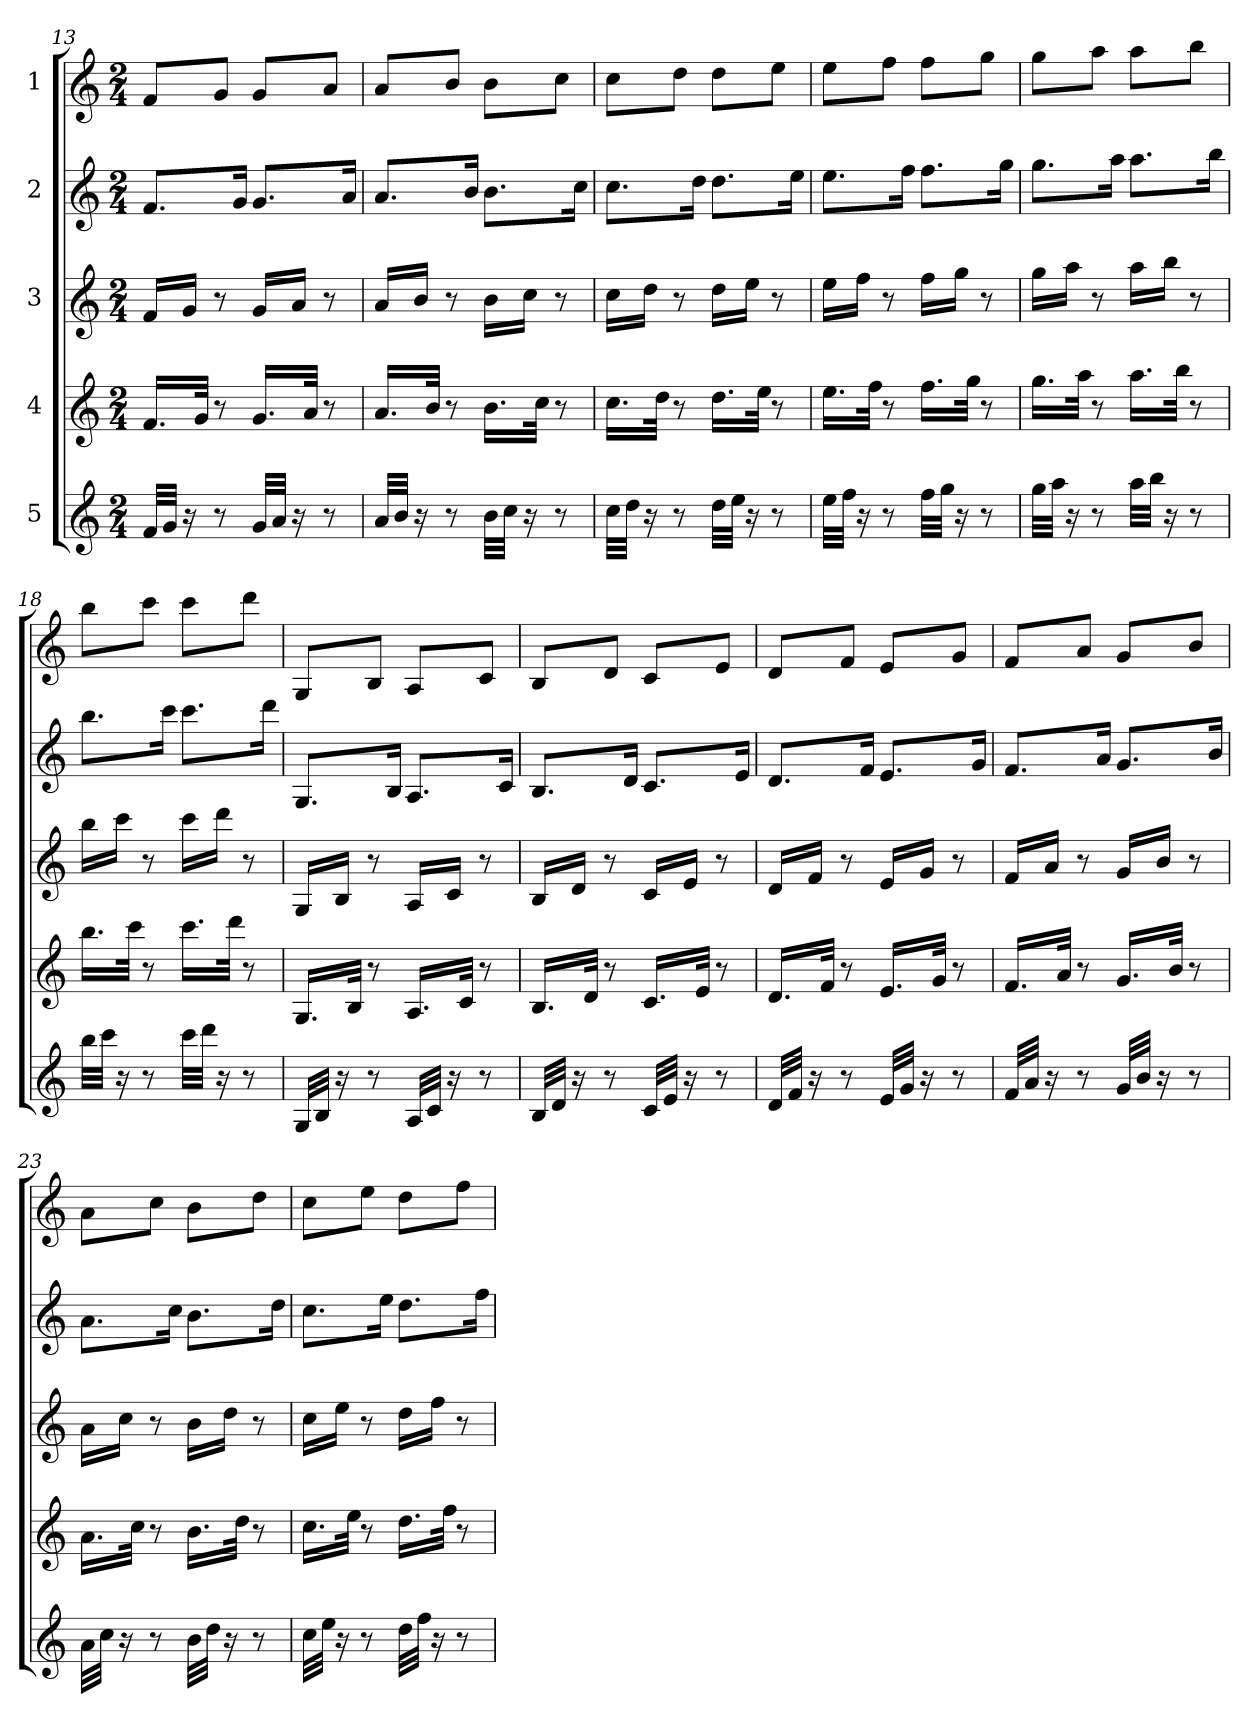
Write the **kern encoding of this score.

**kern	**kern	**kern	**kern	**kern
*part5	*part4	*part3	*part2	*part1
*staff5	*staff4	*staff3	*staff2	*staff1
*I"5	*I"4	*I"3	*I"2	*I"1
*clefG2	*clefG2	*clefG2	*clefG2	*clefG2
*k[]	*k[]	*k[]	*k[]	*k[]
*M2/4	*M2/4	*M2/4	*M2/4	*M2/4
=13	=13	=13	=13	=13
32f/LLL	16.f/LL	16f/LL	8.f/L	8f/L
32g/JJJ	.	.	.	.
16r	.	16g/JJ	.	.
.	32g/JJk	.	.	.
8r	8r	8r	.	8g/J
.	.	.	16g/Jk	.
32g/LLL	16.g/LL	16g/LL	8.g/L	8g/L
32a/JJJ	.	.	.	.
16r	.	16a/JJ	.	.
.	32a/JJk	.	.	.
8r	8r	8r	.	8a/J
.	.	.	16a/Jk	.
=14	=14	=14	=14	=14
32a/LLL	16.a/LL	16a/LL	8.a/L	8a/L
32b/JJJ	.	.	.	.
16r	.	16b/JJ	.	.
.	32b/JJk	.	.	.
8r	8r	8r	.	8b/J
.	.	.	16b/Jk	.
32b\LLL	16.b\LL	16b\LL	8.b\L	8b\L
32cc\JJJ	.	.	.	.
16r	.	16cc\JJ	.	.
.	32cc\JJk	.	.	.
8r	8r	8r	.	8cc\J
.	.	.	16cc\Jk	.
!!LO:PB:g=z
=15	=15	=15	=15	=15
32cc\LLL	16.cc\LL	16cc\LL	8.cc\L	8cc\L
32dd\JJJ	.	.	.	.
16r	.	16dd\JJ	.	.
.	32dd\JJk	.	.	.
8r	8r	8r	.	8dd\J
.	.	.	16dd\Jk	.
32dd\LLL	16.dd\LL	16dd\LL	8.dd\L	8dd\L
32ee\JJJ	.	.	.	.
16r	.	16ee\JJ	.	.
.	32ee\JJk	.	.	.
8r	8r	8r	.	8ee\J
.	.	.	16ee\Jk	.
=16	=16	=16	=16	=16
32ee\LLL	16.ee\LL	16ee\LL	8.ee\L	8ee\L
32ff\JJJ	.	.	.	.
16r	.	16ff\JJ	.	.
.	32ff\JJk	.	.	.
8r	8r	8r	.	8ff\J
.	.	.	16ff\Jk	.
32ff\LLL	16.ff\LL	16ff\LL	8.ff\L	8ff\L
32gg\JJJ	.	.	.	.
16r	.	16gg\JJ	.	.
.	32gg\JJk	.	.	.
8r	8r	8r	.	8gg\J
.	.	.	16gg\Jk	.
=17	=17	=17	=17	=17
32gg\LLL	16.gg\LL	16gg\LL	8.gg\L	8gg\L
32aa\JJJ	.	.	.	.
16r	.	16aa\JJ	.	.
.	32aa\JJk	.	.	.
8r	8r	8r	.	8aa\J
.	.	.	16aa\Jk	.
32aa\LLL	16.aa\LL	16aa\LL	8.aa\L	8aa\L
32bb\JJJ	.	.	.	.
16r	.	16bb\JJ	.	.
.	32bb\JJk	.	.	.
8r	8r	8r	.	8bb\J
.	.	.	16bb\Jk	.
=18	=18	=18	=18	=18
32bb\LLL	16.bb\LL	16bb\LL	8.bb\L	8bb\L
32ccc\JJJ	.	.	.	.
16r	.	16ccc\JJ	.	.
.	32ccc\JJk	.	.	.
8r	8r	8r	.	8ccc\J
.	.	.	16ccc\Jk	.
32ccc\LLL	16.ccc\LL	16ccc\LL	8.ccc\L	8ccc\L
32ddd\JJJ	.	.	.	.
16r	.	16ddd\JJ	.	.
.	32ddd\JJk	.	.	.
8r	8r	8r	.	8ddd\J
.	.	.	16ddd\Jk	.
!!LO:LB:g=z
=19	=19	=19	=19	=19
32G/LLL	16.G/LL	16G/LL	8.G/L	8G/L
32B/JJJ	.	.	.	.
16r	.	16B/JJ	.	.
.	32B/JJk	.	.	.
8r	8r	8r	.	8B/J
.	.	.	16B/Jk	.
32A/LLL	16.A/LL	16A/LL	8.A/L	8A/L
32c/JJJ	.	.	.	.
16r	.	16c/JJ	.	.
.	32c/JJk	.	.	.
8r	8r	8r	.	8c/J
.	.	.	16c/Jk	.
=20	=20	=20	=20	=20
32B/LLL	16.B/LL	16B/LL	8.B/L	8B/L
32d/JJJ	.	.	.	.
16r	.	16d/JJ	.	.
.	32d/JJk	.	.	.
8r	8r	8r	.	8d/J
.	.	.	16d/Jk	.
32c/LLL	16.c/LL	16c/LL	8.c/L	8c/L
32e/JJJ	.	.	.	.
16r	.	16e/JJ	.	.
.	32e/JJk	.	.	.
8r	8r	8r	.	8e/J
.	.	.	16e/Jk	.
=21	=21	=21	=21	=21
32d/LLL	16.d/LL	16d/LL	8.d/L	8d/L
32f/JJJ	.	.	.	.
16r	.	16f/JJ	.	.
.	32f/JJk	.	.	.
8r	8r	8r	.	8f/J
.	.	.	16f/Jk	.
32e/LLL	16.e/LL	16e/LL	8.e/L	8e/L
32g/JJJ	.	.	.	.
16r	.	16g/JJ	.	.
.	32g/JJk	.	.	.
8r	8r	8r	.	8g/J
.	.	.	16g/Jk	.
=22	=22	=22	=22	=22
32f/LLL	16.f/LL	16f/LL	8.f/L	8f/L
32a/JJJ	.	.	.	.
16r	.	16a/JJ	.	.
.	32a/JJk	.	.	.
8r	8r	8r	.	8a/J
.	.	.	16a/Jk	.
32g/LLL	16.g/LL	16g/LL	8.g/L	8g/L
32b/JJJ	.	.	.	.
16r	.	16b/JJ	.	.
.	32b/JJk	.	.	.
8r	8r	8r	.	8b/J
.	.	.	16b/Jk	.
!!LO:PB:g=z
=23	=23	=23	=23	=23
32a\LLL	16.a\LL	16a\LL	8.a\L	8a\L
32cc\JJJ	.	.	.	.
16r	.	16cc\JJ	.	.
.	32cc\JJk	.	.	.
8r	8r	8r	.	8cc\J
.	.	.	16cc\Jk	.
32b\LLL	16.b\LL	16b\LL	8.b\L	8b\L
32dd\JJJ	.	.	.	.
16r	.	16dd\JJ	.	.
.	32dd\JJk	.	.	.
8r	8r	8r	.	8dd\J
.	.	.	16dd\Jk	.
=24	=24	=24	=24	=24
32cc\LLL	16.cc\LL	16cc\LL	8.cc\L	8cc\L
32ee\JJJ	.	.	.	.
16r	.	16ee\JJ	.	.
.	32ee\JJk	.	.	.
8r	8r	8r	.	8ee\J
.	.	.	16ee\Jk	.
32dd\LLL	16.dd\LL	16dd\LL	8.dd\L	8dd\L
32ff\JJJ	.	.	.	.
16r	.	16ff\JJ	.	.
.	32ff\JJk	.	.	.
8r	8r	8r	.	8ff\J
.	.	.	16ff\Jk	.
=	=	=	=	=
*-	*-	*-	*-	*-
